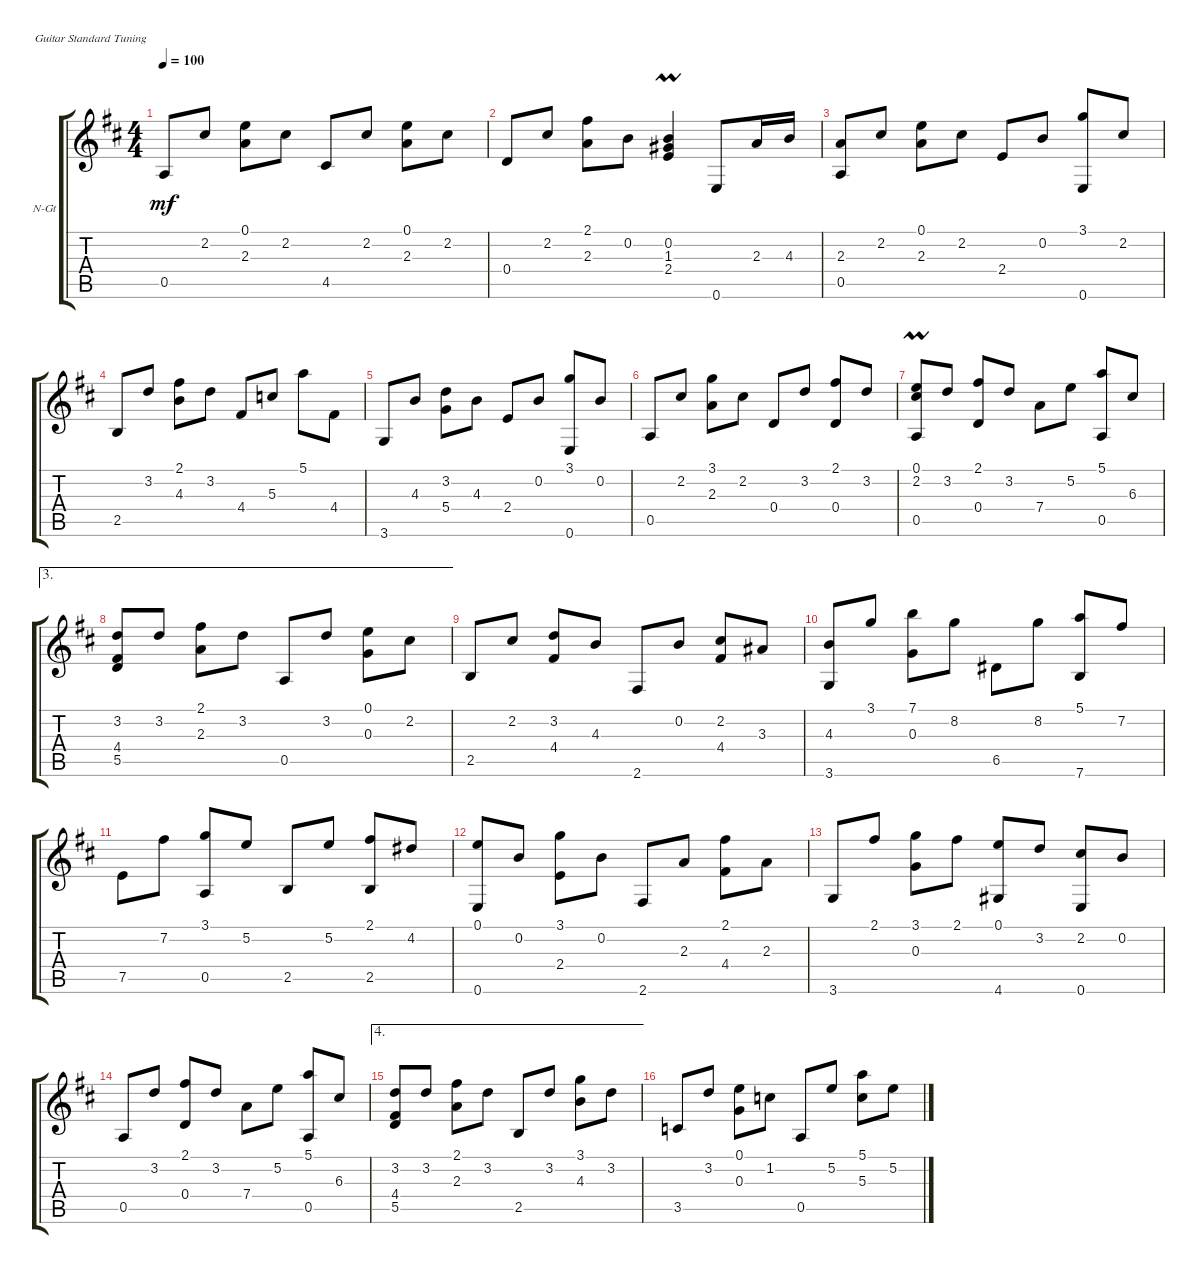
\defaultSystemsLayout 4
\bracketExtendMode groupsimilarinstruments
\firstSystemTrackNameOrientation horizontal
\otherSystemsTrackNameOrientation horizontal
\track ("Nylon Guitar" "N-Gt") {instrument acousticguitarnylon}
\staff {score tabs}
\tuning (E4 B3 G3 D3 A2 E2)
\ts (4 4)
\tempo 100
\clef g2
\ks d
0.5.8{dy mf} 2.2.8 (2.3 0.1).8 2.2.8 4.5.8 2.2.8 (2.3 0.1).8 2.2.8 |
0.4.8 2.2.8 (2.1 2.3).8 0.2.8 (2.4 0.2{umordent} 1.3).4 0.6.8 2.3.16 4.3.16 |
(0.5 2.3).8 2.2.8 (2.3 0.1).8 2.2.8 2.4.8 0.2.8 (3.1 0.6).8 2.2.8 |
2.5.8 3.2.8 (2.1 4.3).8 3.2.8 4.4.8 5.3.8 5.1.8 4.4.8 |
3.6.8 4.3.8 (3.2 5.4).8 4.3.8 2.4.8 0.2.8 (3.1 0.6).8 0.2.8 |
0.5.8 2.2.8 (3.1 2.3).8 2.2.8 0.4.8 3.2.8 (0.4 2.1).8 3.2.8 |
(2.2 0.5 0.1{umordent}).8 3.2.8 (0.4 2.1).8 3.2.8 7.4.8 5.2.8 (5.1 0.5).8 6.3.8 |
\ae 3
(3.2 4.4 5.5).8 3.2.8 (2.1 2.3).8 3.2.8 0.5.8 3.2.8 (0.1 0.3).8 2.2.8 |
2.5.8 2.2.8 (3.2 4.4).8 4.3.8 2.6.8 0.2.8 (2.2 4.4).8 3.3.8 |
(4.3 3.6).8 3.1.8 (7.1 0.3).8 8.2.8 6.5.8 8.2.8 (5.1 7.6).8 7.2.8 |
7.5.8 7.2.8 (3.1 0.5).8 5.2.8 2.5.8 5.2.8 (2.1 2.5).8 4.2.8 |
(0.6 0.1).8 0.2.8 (3.1 2.4).8 0.2.8 2.6.8 2.3.8 (2.1 4.4).8 2.3.8 |
3.6.8 2.1.8 (3.1 0.3).8 2.1.8 (4.6 0.1).8 3.2.8 (2.2 0.6).8 0.2.8 |
0.5.8 3.2.8 (0.4 2.1).8 3.2.8 7.4.8 5.2.8 (0.5 5.1).8 6.3.8 |
\ae 4
(3.2 4.4 5.5).8 3.2.8 (2.1 2.3).8 3.2.8 2.5.8 3.2.8 (3.1 4.3).8 3.2.8 |
3.5.8 3.2.8 (0.1 0.3).8 1.2.8 0.5.8 5.2.8 (5.1 5.3).8 5.2.8
